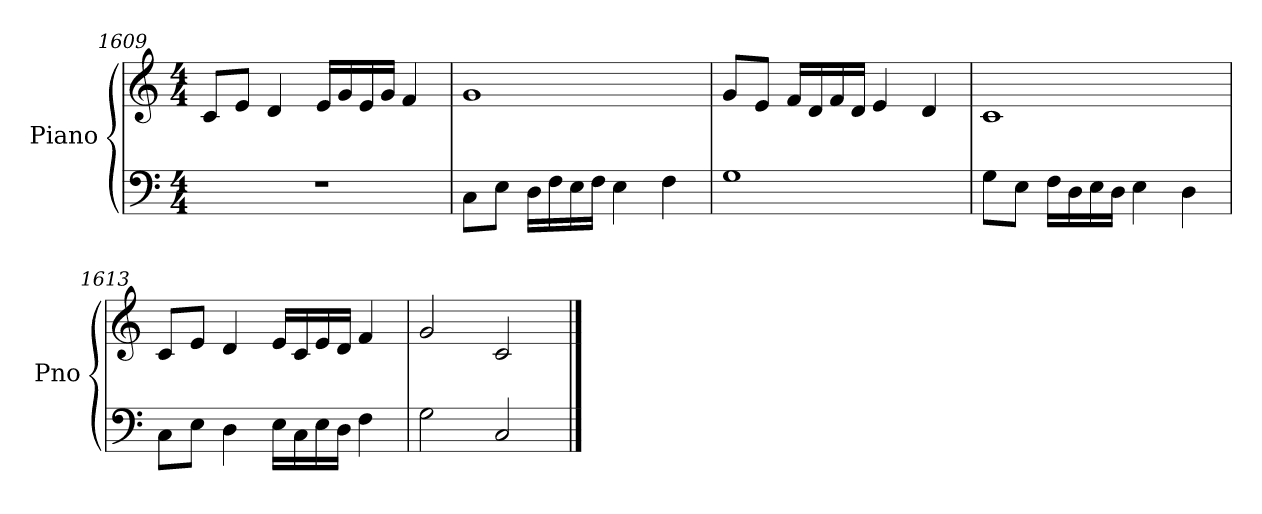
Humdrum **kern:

**kern	**kern
*part1	*part1
*staff2	*staff1
*I"Piano	*
*I'Pno	*
!!LO:PB:g=z
*clefF4	*clefG2
*k[]	*k[]
*M4/4	*M4/4
=1609	=1609
1r	8c/L
.	8e/J
.	4d/
.	16e/LL
.	16g/
.	16e/
.	16g/JJ
.	4f/
=1610	=1610
8C\L	1g
8E\J	.
16D\LL	.
16F\	.
16E\	.
16F\JJ	.
4E\	.
4F\	.
=1611	=1611
1G	8g/L
.	8e/J
.	16f/LL
.	16d/
.	16f/
.	16d/JJ
.	4e/
.	4d/
!!LO:LB:g=z
=1612	=1612
8G\L	1c
8E\J	.
16F\LL	.
16D\	.
16E\	.
16D\JJ	.
4E\	.
4D\	.
=1613	=1613
8C\L	8c/L
8E\J	8e/J
4D\	4d/
16E\LL	16e/LL
16C\	16c/
16E\	16e/
16D\JJ	16d/JJ
4F\	4f/
=1614	=1614
2G\	2g/
2C/	2c/
==	==
*-	*-
